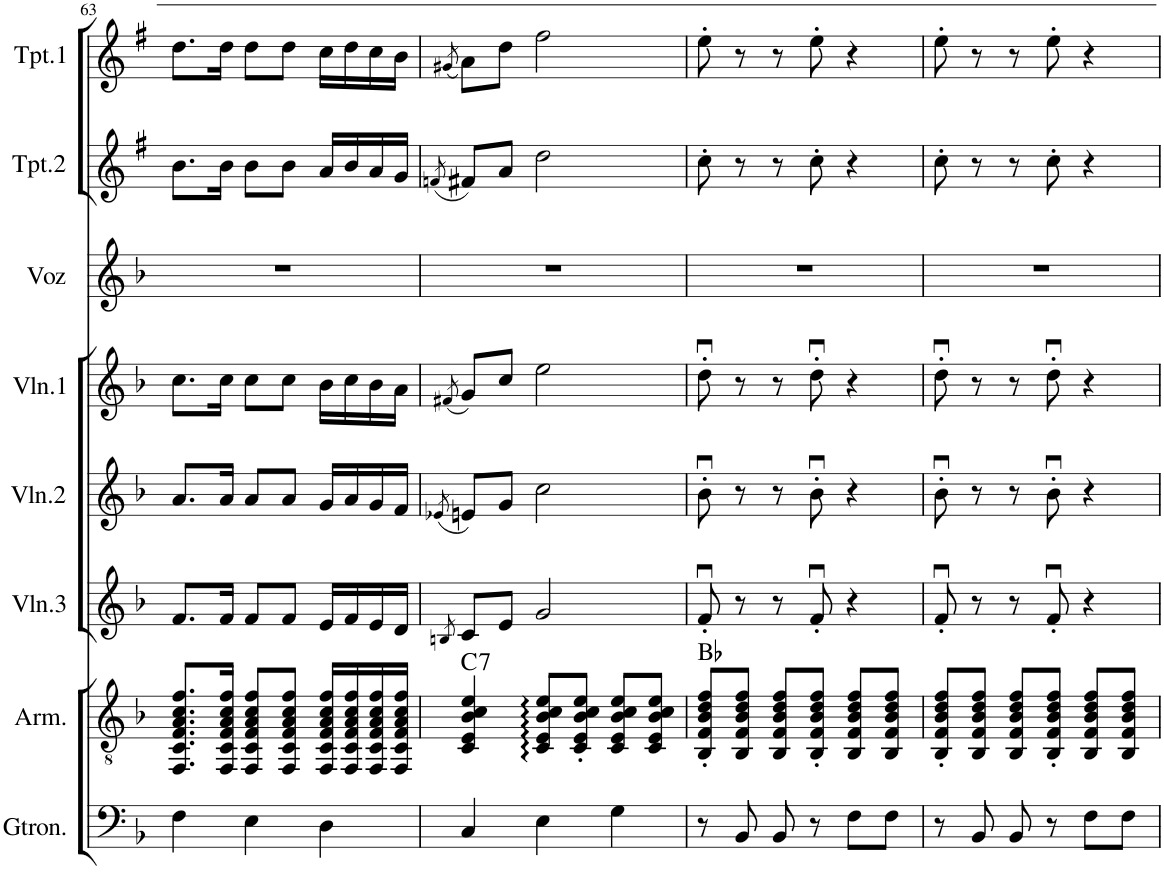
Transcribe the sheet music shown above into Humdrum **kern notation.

**kern	**kern	**harte	**kern	**kern	**kern	**kern	**kern	**kern
*part8	*part7	*part7	*part6	*part5	*part4	*part3	*part2	*part1
*staff8	*staff7	*	*staff6	*staff5	*staff4	*staff3	*staff2	*staff1
*I"Guitarrón	*I"Armonia	*	*I"Violin 3	*I"Violin 2	*I"Violin 1	*I"Voz	*I"Trompeta 2	*I"Trompeta 1
*	*I'Arm.	*	*I'Vln.3	*I'Vln.2	*I'Vln.1	*I'Voz	*I'Tpt.2	*I'Tpt.1
!!LO:PB:g=z
*clefF4	*clefGv2	*	*clefG2	*clefG2	*clefG2	*clefG2	*clefG2	*clefG2
*Trd7c12	*	*	*	*	*	*	*Trd1c2	*Trd1c2
*k[b-]	*k[b-]	*	*k[b-]	*k[b-]	*k[b-]	*k[b-]	*k[f#]	*k[f#]
*M3/4	*M3/4	*	*M3/4	*M3/4	*M3/4	*M3/4	*M3/4	*M3/4
=63	=63	=63	=63	=63	=63	=63	=63	=63
4F\	8.FF/ 8.C/ 8.F/ 8.A/ 8.c/ 8.f/L	.	8.f/L	8.a/L	8.cc\L	2.r	8.b\L	8.dd\L
.	16FF/ 16C/ 16F/ 16A/ 16c/ 16f/Jk	.	16f/Jk	16a/Jk	16cc\Jk	.	16b\Jk	16dd\Jk
4E\	8FF/ 8C/ 8F/ 8A/ 8c/ 8f/L	.	8f/L	8a/L	8cc\L	.	8b\L	8dd\L
.	8FF/ 8C/ 8F/ 8A/ 8c/ 8f/J	.	8f/J	8a/J	8cc\J	.	8b\J	8dd\J
4D\	16FF/ 16C/ 16F/ 16A/ 16c/ 16f/LL	.	16e/LL	16g/LL	16b-\LL	.	16a/LL	16cc\LL
.	16FF/ 16C/ 16F/ 16A/ 16c/ 16f/	.	16f/	16a/	16cc\	.	16b/	16dd\
.	16FF/ 16C/ 16F/ 16A/ 16c/ 16f/	.	16e/	16g/	16b-\	.	16a/	16cc\
.	16FF/ 16C/ 16F/ 16A/ 16c/ 16f/JJ	.	16d/JJ	16f/JJ	16a\JJ	.	16g/JJ	16b\JJ
=64	=64	=64	=64	=64	=64	=64	=64	=64
.	.	.	8qBn/	(8qe-X/	(8qf#X/	.	(8qfn/	(8qg#X/
!	!	!LO:H:kt=7	!	!	!	!	!	!
4C/	4C/ 4E/ 4B-/ 4c/ 4e/	C:7	8c/L	8en/L)	8g/L)	2.r	8f#X/L)	8a\L)
.	.	.	8e/J	8g/J	8cc/J	.	8a/J	8dd\J
4E\	8C/ 8E/ 8B-/ 8c/ 8e/L	.	2g/	2cc\	2ee\	.	2dd\	2ff#\
.	8C/' 8E/' 8B-/' 8c/' 8e/'J	.	.	.	.	.	.	.
4G\	8C/ 8E/ 8B-/ 8c/ 8e/L	.	.	.	.	.	.	.
.	8C/ 8E/ 8B-/ 8c/ 8e/J	.	.	.	.	.	.	.
=65	=65	=65	=65	=65	=65	=65	=65	=65
8r	8BB-/' 8F/' 8B-/' 8d/' 8f/'L	Bb:maj	8fu'/	8b-u'\	8ddu'\	2.r	8cc'\	8ee'\
8BB-/	8BB-/ 8F/ 8B-/ 8d/ 8f/J	.	8r	8r	8r	.	8r	8r
8BB-/	8BB-/ 8F/ 8B-/ 8d/ 8f/L	.	8r	8r	8r	.	8r	8r
8r	8BB-/' 8F/' 8B-/' 8d/' 8f/'J	.	8fu'/	8b-u'\	8ddu'\	.	8cc'\	8ee'\
8F\L	8BB-/ 8F/ 8B-/ 8d/ 8f/L	.	4r	4r	4r	.	4r	4r
8F\J	8BB-/ 8F/ 8B-/ 8d/ 8f/J	.	.	.	.	.	.	.
=66	=66	=66	=66	=66	=66	=66	=66	=66
8r	8BB-/' 8F/' 8B-/' 8d/' 8f/'L	.	8fu'/	8b-u'\	8ddu'\	2.r	8cc'\	8ee'\
8BB-/	8BB-/ 8F/ 8B-/ 8d/ 8f/J	.	8r	8r	8r	.	8r	8r
8BB-/	8BB-/ 8F/ 8B-/ 8d/ 8f/L	.	8r	8r	8r	.	8r	8r
8r	8BB-/' 8F/' 8B-/' 8d/' 8f/'J	.	8fu'/	8b-u'\	8ddu'\	.	8cc'\	8ee'\
8F\L	8BB-/ 8F/ 8B-/ 8d/ 8f/L	.	4r	4r	4r	.	4r	4r
8F\J	8BB-/ 8F/ 8B-/ 8d/ 8f/J	.	.	.	.	.	.	.
=	=	=	=	=	=	=	=	=
*-	*-	*-	*-	*-	*-	*-	*-	*-
